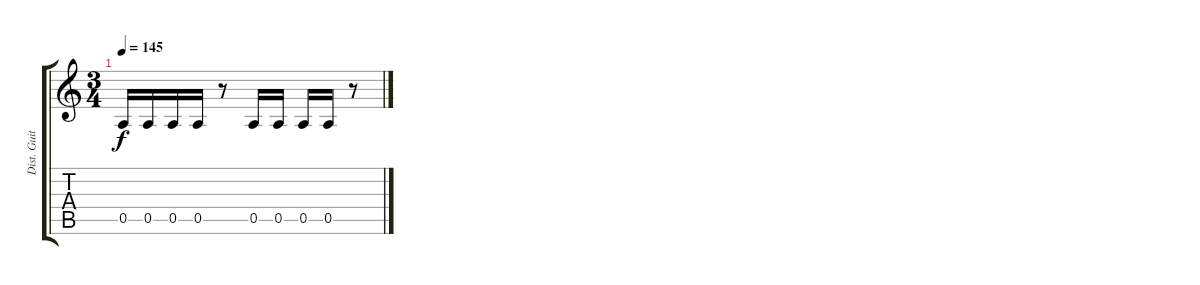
\track ("Dist. Guitar 2" "Dist. Guit") {instrument distortionguitar}
\staff {score tabs}
\tuning (E4 B3 G3 D3 A2 E2) {hide}
\ts (3 4)
\tempo 145
\clef g2
\ks c
0.5.16{dy f} 0.5.16 0.5.16 0.5.16 r.8 0.5.16 0.5.16 0.5.16 0.5.16 r.8
